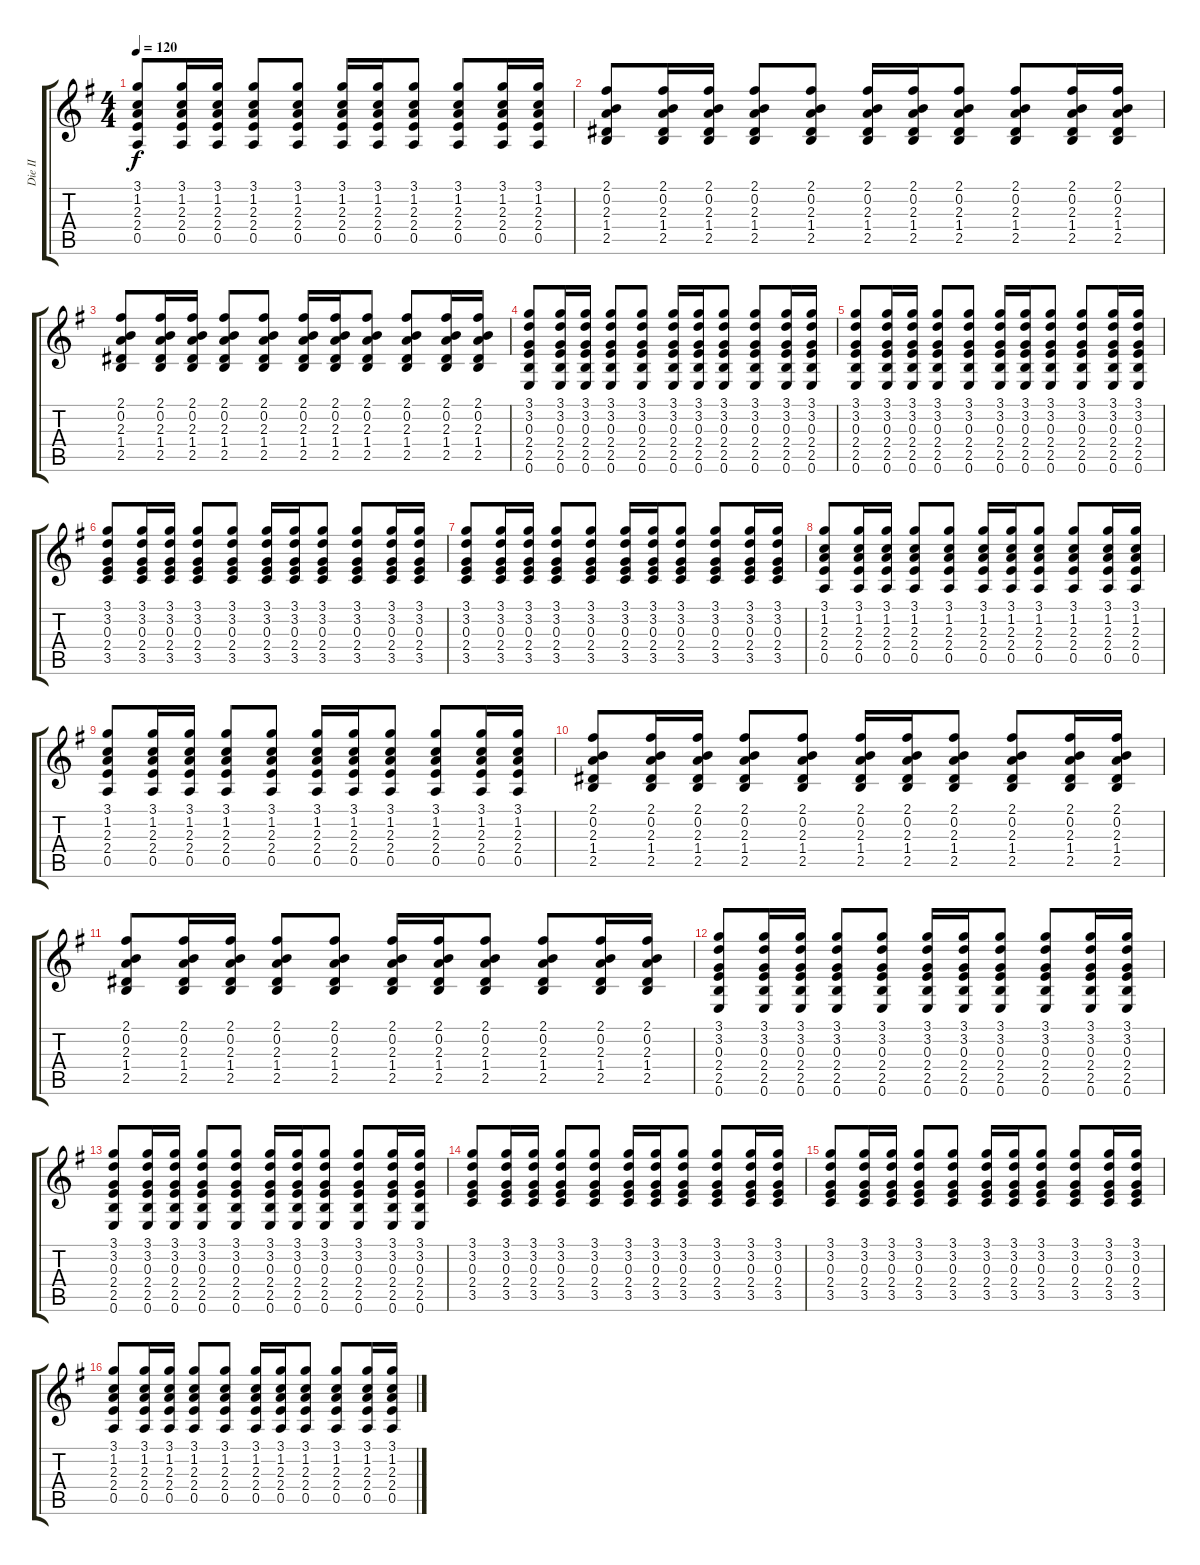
\track ("Die II" "Die II") {instrument acousticguitarsteel}
\staff {score tabs}
\tuning (E4 B3 G3 D3 A2 E2) {hide}
\ts (4 4)
\tempo 120
\clef g2
\ks g
(3.1 1.2 2.3 2.4 0.5).8{dy f} (3.1 1.2 2.3 2.4 0.5).16 (3.1 1.2 2.3 2.4 0.5).16 (3.1 1.2 2.3 2.4 0.5).8 (3.1 1.2 2.3 2.4 0.5).8 (3.1 1.2 2.3 2.4 0.5).16 (3.1 1.2 2.3 2.4 0.5).16 (3.1 1.2 2.3 2.4 0.5).8 (3.1 1.2 2.3 2.4 0.5).8 (3.1 1.2 2.3 2.4 0.5).16 (3.1 1.2 2.3 2.4 0.5).16 |
(2.1 0.2 2.3 1.4 2.5).8 (2.1 0.2 2.3 1.4 2.5).16 (2.1 0.2 2.3 1.4 2.5).16 (2.1 0.2 2.3 1.4 2.5).8 (2.1 0.2 2.3 1.4 2.5).8 (2.1 0.2 2.3 1.4 2.5).16 (2.1 0.2 2.3 1.4 2.5).16 (2.1 0.2 2.3 1.4 2.5).8 (2.1 0.2 2.3 1.4 2.5).8 (2.1 0.2 2.3 1.4 2.5).16 (2.1 0.2 2.3 1.4 2.5).16 |
(2.1 0.2 2.3 1.4 2.5).8 (2.1 0.2 2.3 1.4 2.5).16 (2.1 0.2 2.3 1.4 2.5).16 (2.1 0.2 2.3 1.4 2.5).8 (2.1 0.2 2.3 1.4 2.5).8 (2.1 0.2 2.3 1.4 2.5).16 (2.1 0.2 2.3 1.4 2.5).16 (2.1 0.2 2.3 1.4 2.5).8 (2.1 0.2 2.3 1.4 2.5).8 (2.1 0.2 2.3 1.4 2.5).16 (2.1 0.2 2.3 1.4 2.5).16 |
(3.1 3.2 0.3 2.4 2.5 0.6).8 (3.1 3.2 0.3 2.4 2.5 0.6).16 (3.1 3.2 0.3 2.4 2.5 0.6).16 (3.1 3.2 0.3 2.4 2.5 0.6).8 (3.1 3.2 0.3 2.4 2.5 0.6).8 (3.1 3.2 0.3 2.4 2.5 0.6).16 (3.1 3.2 0.3 2.4 2.5 0.6).16 (3.1 3.2 0.3 2.4 2.5 0.6).8 (3.1 3.2 0.3 2.4 2.5 0.6).8 (3.1 3.2 0.3 2.4 2.5 0.6).16 (3.1 3.2 0.3 2.4 2.5 0.6).16 |
(3.1 3.2 0.3 2.4 2.5 0.6).8 (3.1 3.2 0.3 2.4 2.5 0.6).16 (3.1 3.2 0.3 2.4 2.5 0.6).16 (3.1 3.2 0.3 2.4 2.5 0.6).8 (3.1 3.2 0.3 2.4 2.5 0.6).8 (3.1 3.2 0.3 2.4 2.5 0.6).16 (3.1 3.2 0.3 2.4 2.5 0.6).16 (3.1 3.2 0.3 2.4 2.5 0.6).8 (3.1 3.2 0.3 2.4 2.5 0.6).8 (3.1 3.2 0.3 2.4 2.5 0.6).16 (3.1 3.2 0.3 2.4 2.5 0.6).16 |
(3.1 3.2 0.3 2.4 3.5).8 (3.1 3.2 0.3 2.4 3.5).16 (3.1 3.2 0.3 2.4 3.5).16 (3.1 3.2 0.3 2.4 3.5).8 (3.1 3.2 0.3 2.4 3.5).8 (3.1 3.2 0.3 2.4 3.5).16 (3.1 3.2 0.3 2.4 3.5).16 (3.1 3.2 0.3 2.4 3.5).8 (3.1 3.2 0.3 2.4 3.5).8 (3.1 3.2 0.3 2.4 3.5).16 (3.1 3.2 0.3 2.4 3.5).16 |
(3.1 3.2 0.3 2.4 3.5).8 (3.1 3.2 0.3 2.4 3.5).16 (3.1 3.2 0.3 2.4 3.5).16 (3.1 3.2 0.3 2.4 3.5).8 (3.1 3.2 0.3 2.4 3.5).8 (3.1 3.2 0.3 2.4 3.5).16 (3.1 3.2 0.3 2.4 3.5).16 (3.1 3.2 0.3 2.4 3.5).8 (3.1 3.2 0.3 2.4 3.5).8 (3.1 3.2 0.3 2.4 3.5).16 (3.1 3.2 0.3 2.4 3.5).16 |
(3.1 1.2 2.3 2.4 0.5).8 (3.1 1.2 2.3 2.4 0.5).16 (3.1 1.2 2.3 2.4 0.5).16 (3.1 1.2 2.3 2.4 0.5).8 (3.1 1.2 2.3 2.4 0.5).8 (3.1 1.2 2.3 2.4 0.5).16 (3.1 1.2 2.3 2.4 0.5).16 (3.1 1.2 2.3 2.4 0.5).8 (3.1 1.2 2.3 2.4 0.5).8 (3.1 1.2 2.3 2.4 0.5).16 (3.1 1.2 2.3 2.4 0.5).16 |
(3.1 1.2 2.3 2.4 0.5).8 (3.1 1.2 2.3 2.4 0.5).16 (3.1 1.2 2.3 2.4 0.5).16 (3.1 1.2 2.3 2.4 0.5).8 (3.1 1.2 2.3 2.4 0.5).8 (3.1 1.2 2.3 2.4 0.5).16 (3.1 1.2 2.3 2.4 0.5).16 (3.1 1.2 2.3 2.4 0.5).8 (3.1 1.2 2.3 2.4 0.5).8 (3.1 1.2 2.3 2.4 0.5).16 (3.1 1.2 2.3 2.4 0.5).16 |
(2.1 0.2 2.3 1.4 2.5).8 (2.1 0.2 2.3 1.4 2.5).16 (2.1 0.2 2.3 1.4 2.5).16 (2.1 0.2 2.3 1.4 2.5).8 (2.1 0.2 2.3 1.4 2.5).8 (2.1 0.2 2.3 1.4 2.5).16 (2.1 0.2 2.3 1.4 2.5).16 (2.1 0.2 2.3 1.4 2.5).8 (2.1 0.2 2.3 1.4 2.5).8 (2.1 0.2 2.3 1.4 2.5).16 (2.1 0.2 2.3 1.4 2.5).16 |
(2.1 0.2 2.3 1.4 2.5).8 (2.1 0.2 2.3 1.4 2.5).16 (2.1 0.2 2.3 1.4 2.5).16 (2.1 0.2 2.3 1.4 2.5).8 (2.1 0.2 2.3 1.4 2.5).8 (2.1 0.2 2.3 1.4 2.5).16 (2.1 0.2 2.3 1.4 2.5).16 (2.1 0.2 2.3 1.4 2.5).8 (2.1 0.2 2.3 1.4 2.5).8 (2.1 0.2 2.3 1.4 2.5).16 (2.1 0.2 2.3 1.4 2.5).16 |
(3.1 3.2 0.3 2.4 2.5 0.6).8 (3.1 3.2 0.3 2.4 2.5 0.6).16 (3.1 3.2 0.3 2.4 2.5 0.6).16 (3.1 3.2 0.3 2.4 2.5 0.6).8 (3.1 3.2 0.3 2.4 2.5 0.6).8 (3.1 3.2 0.3 2.4 2.5 0.6).16 (3.1 3.2 0.3 2.4 2.5 0.6).16 (3.1 3.2 0.3 2.4 2.5 0.6).8 (3.1 3.2 0.3 2.4 2.5 0.6).8 (3.1 3.2 0.3 2.4 2.5 0.6).16 (3.1 3.2 0.3 2.4 2.5 0.6).16 |
(3.1 3.2 0.3 2.4 2.5 0.6).8 (3.1 3.2 0.3 2.4 2.5 0.6).16 (3.1 3.2 0.3 2.4 2.5 0.6).16 (3.1 3.2 0.3 2.4 2.5 0.6).8 (3.1 3.2 0.3 2.4 2.5 0.6).8 (3.1 3.2 0.3 2.4 2.5 0.6).16 (3.1 3.2 0.3 2.4 2.5 0.6).16 (3.1 3.2 0.3 2.4 2.5 0.6).8 (3.1 3.2 0.3 2.4 2.5 0.6).8 (3.1 3.2 0.3 2.4 2.5 0.6).16 (3.1 3.2 0.3 2.4 2.5 0.6).16 |
(3.1 3.2 0.3 2.4 3.5).8 (3.1 3.2 0.3 2.4 3.5).16 (3.1 3.2 0.3 2.4 3.5).16 (3.1 3.2 0.3 2.4 3.5).8 (3.1 3.2 0.3 2.4 3.5).8 (3.1 3.2 0.3 2.4 3.5).16 (3.1 3.2 0.3 2.4 3.5).16 (3.1 3.2 0.3 2.4 3.5).8 (3.1 3.2 0.3 2.4 3.5).8 (3.1 3.2 0.3 2.4 3.5).16 (3.1 3.2 0.3 2.4 3.5).16 |
(3.1 3.2 0.3 2.4 3.5).8 (3.1 3.2 0.3 2.4 3.5).16 (3.1 3.2 0.3 2.4 3.5).16 (3.1 3.2 0.3 2.4 3.5).8 (3.1 3.2 0.3 2.4 3.5).8 (3.1 3.2 0.3 2.4 3.5).16 (3.1 3.2 0.3 2.4 3.5).16 (3.1 3.2 0.3 2.4 3.5).8 (3.1 3.2 0.3 2.4 3.5).8 (3.1 3.2 0.3 2.4 3.5).16 (3.1 3.2 0.3 2.4 3.5).16 |
(3.1 1.2 2.3 2.4 0.5).8 (3.1 1.2 2.3 2.4 0.5).16 (3.1 1.2 2.3 2.4 0.5).16 (3.1 1.2 2.3 2.4 0.5).8 (3.1 1.2 2.3 2.4 0.5).8 (3.1 1.2 2.3 2.4 0.5).16 (3.1 1.2 2.3 2.4 0.5).16 (3.1 1.2 2.3 2.4 0.5).8 (3.1 1.2 2.3 2.4 0.5).8 (3.1 1.2 2.3 2.4 0.5).16 (3.1 1.2 2.3 2.4 0.5).16
